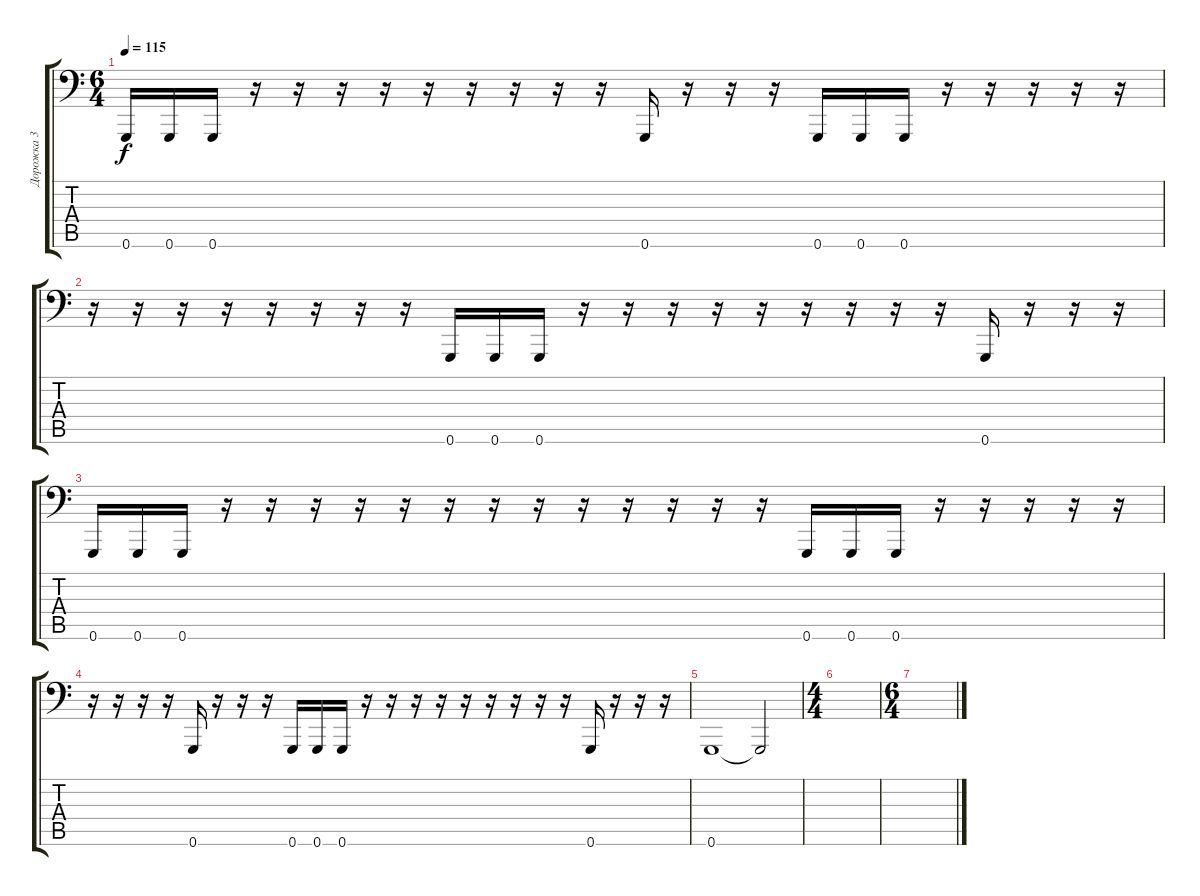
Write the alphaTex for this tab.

\track ("Дорожка 3" "Дорожка 3") {instrument electricbasspick}
\staff {score tabs}
\tuning (C3 G2 Eb2 Bb1 F1 G0) {hide}
\ts (6 4)
\tempo 115
\clef f4
\ks c
0.6.16{dy f} 0.6.16 0.6.16 r.16 r.16 r.16 r.16 r.16 r.16 r.16 r.16 r.16 0.6.16 r.16 r.16 r.16 0.6.16 0.6.16 0.6.16 r.16 r.16 r.16 r.16 r.16 |
r.16 r.16 r.16 r.16 r.16 r.16 r.16 r.16 0.6.16 0.6.16 0.6.16 r.16 r.16 r.16 r.16 r.16 r.16 r.16 r.16 r.16 0.6.16 r.16 r.16 r.16 |
0.6.16 0.6.16 0.6.16 r.16 r.16 r.16 r.16 r.16 r.16 r.16 r.16 r.16 r.16 r.16 r.16 r.16 0.6.16 0.6.16 0.6.16 r.16 r.16 r.16 r.16 r.16 |
r.16 r.16 r.16 r.16 0.6.16 r.16 r.16 r.16 0.6.16 0.6.16 0.6.16 r.16 r.16 r.16 r.16 r.16 r.16 r.16 r.16 r.16 0.6.16 r.16 r.16 r.16 |
0.6.1 0.6{t}.2 |
\ts (4 4)
|
\ts (6 4)
